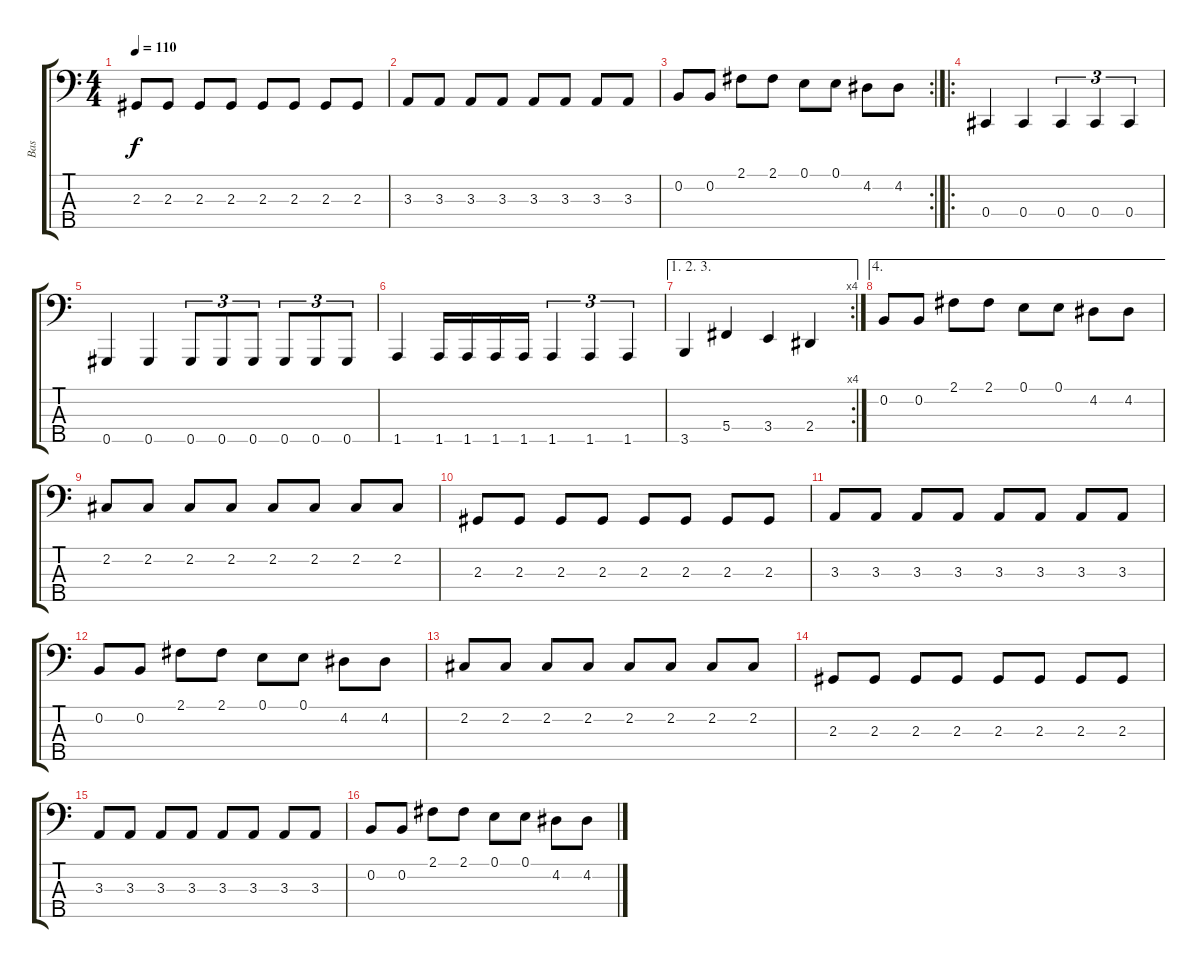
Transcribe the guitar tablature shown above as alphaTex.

\track ("Bas" "Bas") {instrument electricbassfinger}
\staff {score tabs}
\tuning (E2 B1 Gb1 Db1 Ab0) {hide}
\ts (4 4)
\tempo 110
\clef f4
\ks c
2.3.8{dy f} 2.3.8 2.3.8 2.3.8 2.3.8 2.3.8 2.3.8 2.3.8 |
3.3.8 3.3.8 3.3.8 3.3.8 3.3.8 3.3.8 3.3.8 3.3.8 |
\rc 2
0.2.8 0.2.8 2.1.8 2.1.8 0.1.8 0.1.8 4.2.8 4.2.8 |
\ro
0.4.4 0.4.4 0.4.4{tu (3 2)} 0.4.4{tu (3 2)} 0.4.4{tu (3 2)} |
0.5.4 0.5.4 0.5.8{tu (3 2)} 0.5.8{tu (3 2)} 0.5.8{tu (3 2)} 0.5.8{tu (3 2)} 0.5.8{tu (3 2)} 0.5.8{tu (3 2)} |
1.5.4 1.5.16 1.5.16 1.5.16 1.5.16 1.5.4{tu (3 2)} 1.5.4{tu (3 2)} 1.5.4{tu (3 2)} |
\ae (1 2 3)
\rc 4
3.5.4 5.4.4 3.4.4 2.4.4 |
\ae 4
0.2.8 0.2.8 2.1.8 2.1.8 0.1.8 0.1.8 4.2.8 4.2.8 |
2.2.8 2.2.8 2.2.8 2.2.8 2.2.8 2.2.8 2.2.8 2.2.8 |
2.3.8 2.3.8 2.3.8 2.3.8 2.3.8 2.3.8 2.3.8 2.3.8 |
3.3.8 3.3.8 3.3.8 3.3.8 3.3.8 3.3.8 3.3.8 3.3.8 |
0.2.8 0.2.8 2.1.8 2.1.8 0.1.8 0.1.8 4.2.8 4.2.8 |
2.2.8 2.2.8 2.2.8 2.2.8 2.2.8 2.2.8 2.2.8 2.2.8 |
2.3.8 2.3.8 2.3.8 2.3.8 2.3.8 2.3.8 2.3.8 2.3.8 |
3.3.8 3.3.8 3.3.8 3.3.8 3.3.8 3.3.8 3.3.8 3.3.8 |
0.2.8 0.2.8 2.1.8 2.1.8 0.1.8 0.1.8 4.2.8 4.2.8
